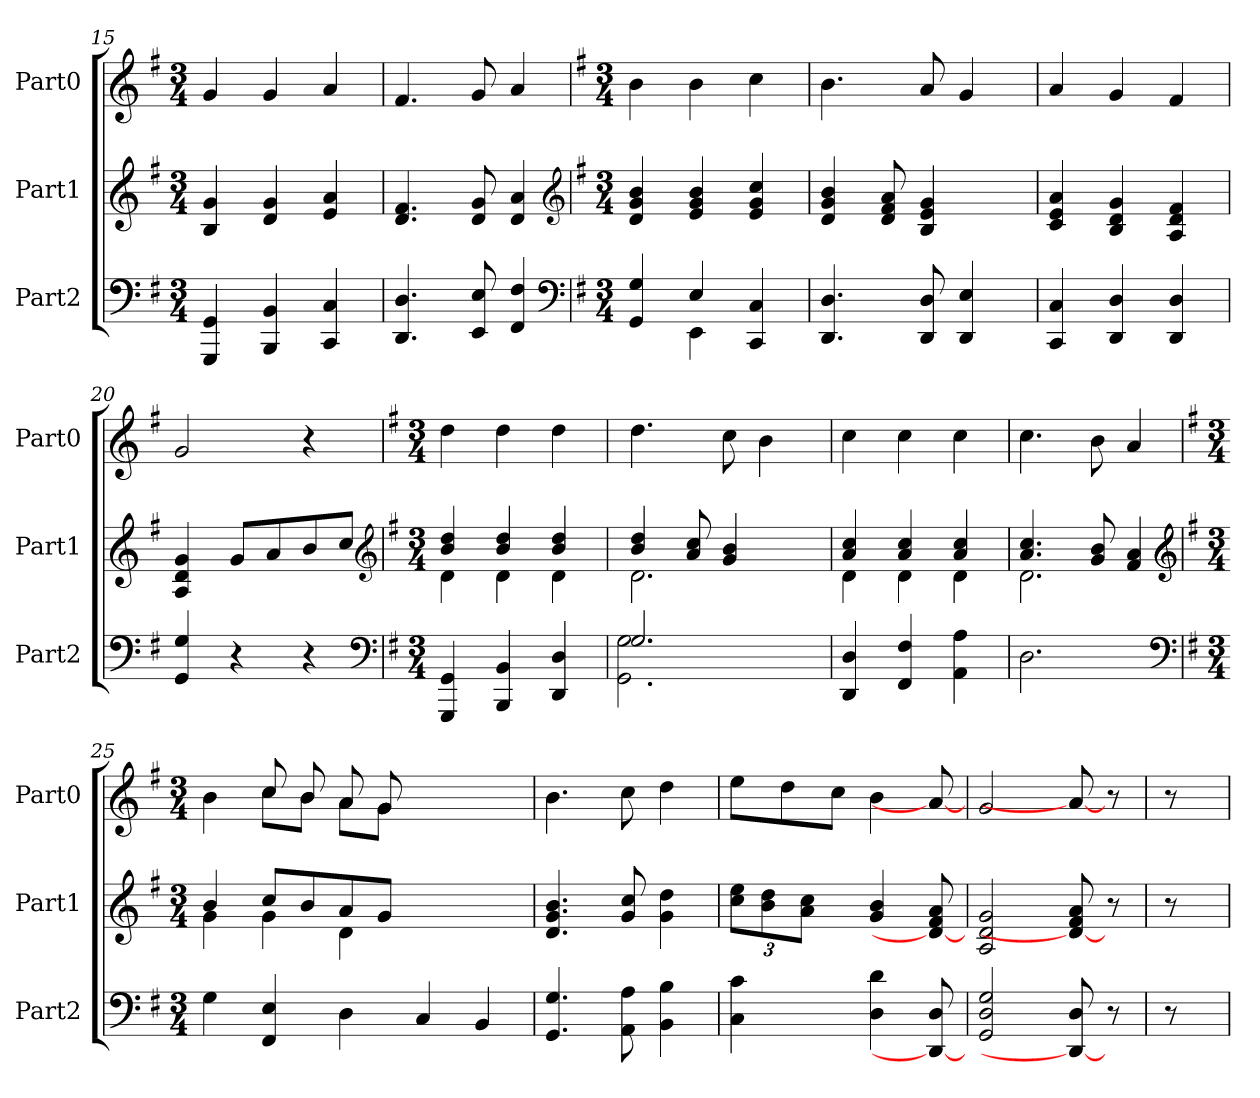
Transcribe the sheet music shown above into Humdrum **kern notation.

**kern	**kern	**kern
*part3	*part2	*part1
*staff3	*staff2	*staff1
*I"Part2	*I"Part1	*I"Part0
*I'Part2	*I'Part1	*I'Part0
*clefF4	*clefG2	*clefG2
*k[f#]	*k[f#]	*k[f#]
*M3/4	*M3/4	*M3/4
=15	=15	=15
4GG 4GGG	4g 4B	4g
4BB 4BBB	4g 4d	4g
4C 4CC	4e 4a	4a
=16	=16	=16
4.D 4.DD	4.d 4.f#	4.f#
8E 8EE	8g 8d	8g
4F# 4FF#	4a 4d	4a
*clefF4	*clefG2	*
!!LO:LB:g=z
=17	=17	=17
*k[f#]	*k[f#]	*k[f#]
*M3/4	*M3/4	*M3/4
*^	*	*
4G 4GG	4ryy	4b 4g 4d	4b
4E	4EE	4b 4g 4e	4b
4C 4CC	4ryy	4e 4g 4cc	4cc
*v	*v	*	*
=18	=18	=18
4.D 4.DD	4b 4g 4d	4.b
.	8d 8f# 8a	.
8D 8DD	4g 4e 4B	8a
4E 4DD	.	4g
.	8ryy	.
=19	=19	=19
4C 4CC	4a 4e 4c	4a
4D 4DD	4B 4d 4g	4g
4D 4DD	4A 4d 4f#	4f#
=20	=20	=20
4GG 4G	4g 4d 4A	2g
4r	8gL	.
.	8a	.
4r	8b	4r
.	8ccJ	.
*clefF4	*clefG2	*
!!LO:LB:g=z
=21	=21	=21
*k[f#]	*k[f#]	*k[f#]
*M3/4	*M3/4	*M3/4
*	*^	*
4GG 4GGG	4dd 4b	4d	4dd
4BB 4BBB	4b 4dd	4d	4dd
4D 4DD	4dd 4b	4d	4dd
=22	=22	=22	=22
*^	*	*	*
2.G	2.GG 2.G	4dd 4b	2.d	4.dd
.	.	8cc 8a	.	.
.	.	4g 4b	.	8cc
.	.	.	.	4b
.	.	8ryy	.	.
*v	*v	*	*	*
=23	=23	=23	=23
4D 4DD	4cc 4a	4d	4cc
4F# 4FF#	4cc 4a	4d	4cc
4AA 4A	4cc 4a	4d	4cc
=24	=24	=24	=24
2.D	4.a 4.cc	2.d	4.cc
.	8g 8b	.	8b
.	4f# 4a	.	4a
*clefF4	*clefG2	*	*
!!LO:LB:g=z
=25	=25	=25	=25
*k[f#]	*k[f#]	*	*k[f#]
*M3/4	*M3/4	*	*M3/4
*	*	*	*^
4G	4b	4g	4ryy	4b
4FF# 4E	8ccL	4g	8cc	8ccL
.	8b	.	8b	8bJ
4D	8a	4d	8a	8aL
.	8gJ	.	8g	8gJ
4C	2ryy	2ryy	2ryy	2ryy
4BB	.	.	.	.
*	*v	*v	*	*
*	*	*v	*v
=26	=26	=26
4.GG 4.G	4.b 4.g 4.d	4.b
8AA 8A	8g 8cc	8cc
4BB 4B	4dd 4g	4dd
=27	=27	=27
4C 4c	12ee 12ccL	8eeL
.	12b 12dd	.
.	.	8dd
.	12a 12ccJ	.
8ryy	8ryy	8ccJ
4D 4d	4b 4g	4b
8D 8DD_	8a 8f# 8d_	8a_
=28	=28	=28
2GG 2D 2G	2g 2d 2A	2g
8D 8DD_	8a 8f# 8d_	8a_
8r	8r	8r
=29	=29	=29
8r	8r	8r
=	=	=
*-	*-	*-
